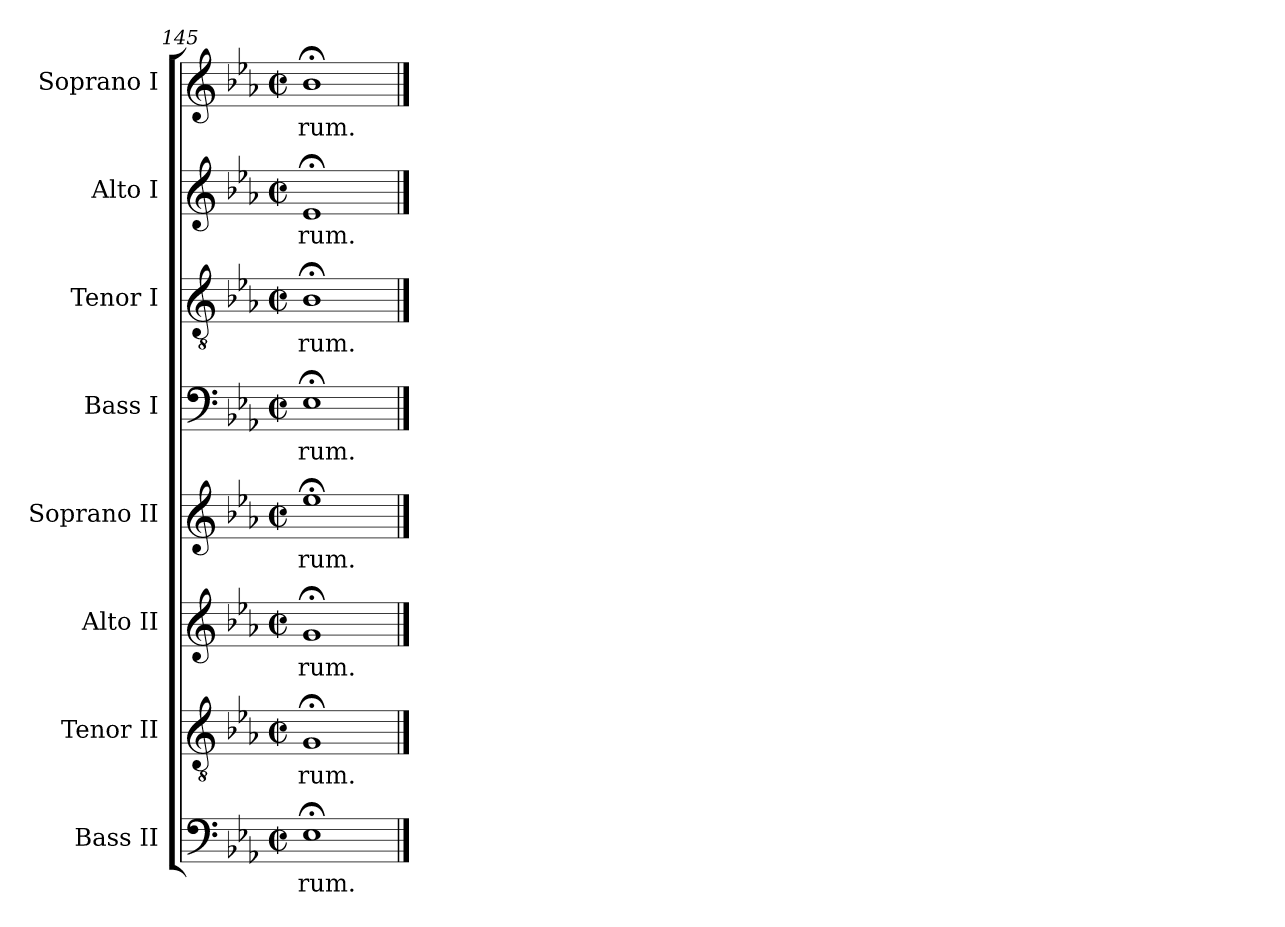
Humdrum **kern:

**kern	**text	**kern	**text	**kern	**text	**kern	**text	**kern	**text	**kern	**text	**kern	**text	**kern	**text
*part8	*part8	*part7	*part7	*part6	*part6	*part5	*part5	*part4	*part4	*part3	*part3	*part2	*part2	*part1	*part1
*staff8	*staff8	*staff7	*staff7	*staff6	*staff6	*staff5	*staff5	*staff4	*staff4	*staff3	*staff3	*staff2	*staff2	*staff1	*staff1
*I"Bass II	*	*I"Tenor II	*	*I"Alto II	*	*I"Soprano II	*	*I"Bass I	*	*I"Tenor I	*	*I"Alto I	*	*I"Soprano I	*
*I'B.	*	*I'T.	*	*I'A.	*	*I'S.	*	*I'B.	*	*I'T.	*	*I'A.	*	*I'S.	*
*clefF4	*	*clefGv2	*	*clefG2	*	*clefG2	*	*clefF4	*	*clefGv2	*	*clefG2	*	*clefG2	*
*	*	*ITrd7c12	*	*	*	*	*	*	*	*ITrd7c12	*	*	*	*	*
*k[b-e-a-]	*	*k[b-e-a-]	*	*k[b-e-a-]	*	*k[b-e-a-]	*	*k[b-e-a-]	*	*k[b-e-a-]	*	*k[b-e-a-]	*	*k[b-e-a-]	*
*E-:	*	*E-:	*	*E-:	*	*E-:	*	*E-:	*	*E-:	*	*E-:	*	*E-:	*
*M2/2	*	*M2/2	*	*M2/2	*	*M2/2	*	*M2/2	*	*M2/2	*	*M2/2	*	*M2/2	*
*met(c|)	*	*met(c|)	*	*met(c|)	*	*met(c|)	*	*met(c|)	*	*met(c|)	*	*met(c|)	*	*met(c|)	*
=145	=145	=145	=145	=145	=145	=145	=145	=145	=145	=145	=145	=145	=145	=145	=145
!	!LO:LY:b	!	!LO:LY:b	!	!LO:LY:b	!	!LO:LY:b	!	!LO:LY:b	!	!LO:LY:b	!	!LO:LY:b	!	!LO:LY:b
1E-;<	-rum.	1GG;	-rum.	1g;	-rum.	1ee-;<	-rum.	1E-;<	-rum.	1BB-;<	-rum.	1e-;	-rum.	1b-;<	-rum.
==	==	==	==	==	==	==	==	==	==	==	==	==	==	==	==
*-	*-	*-	*-	*-	*-	*-	*-	*-	*-	*-	*-	*-	*-	*-	*-
